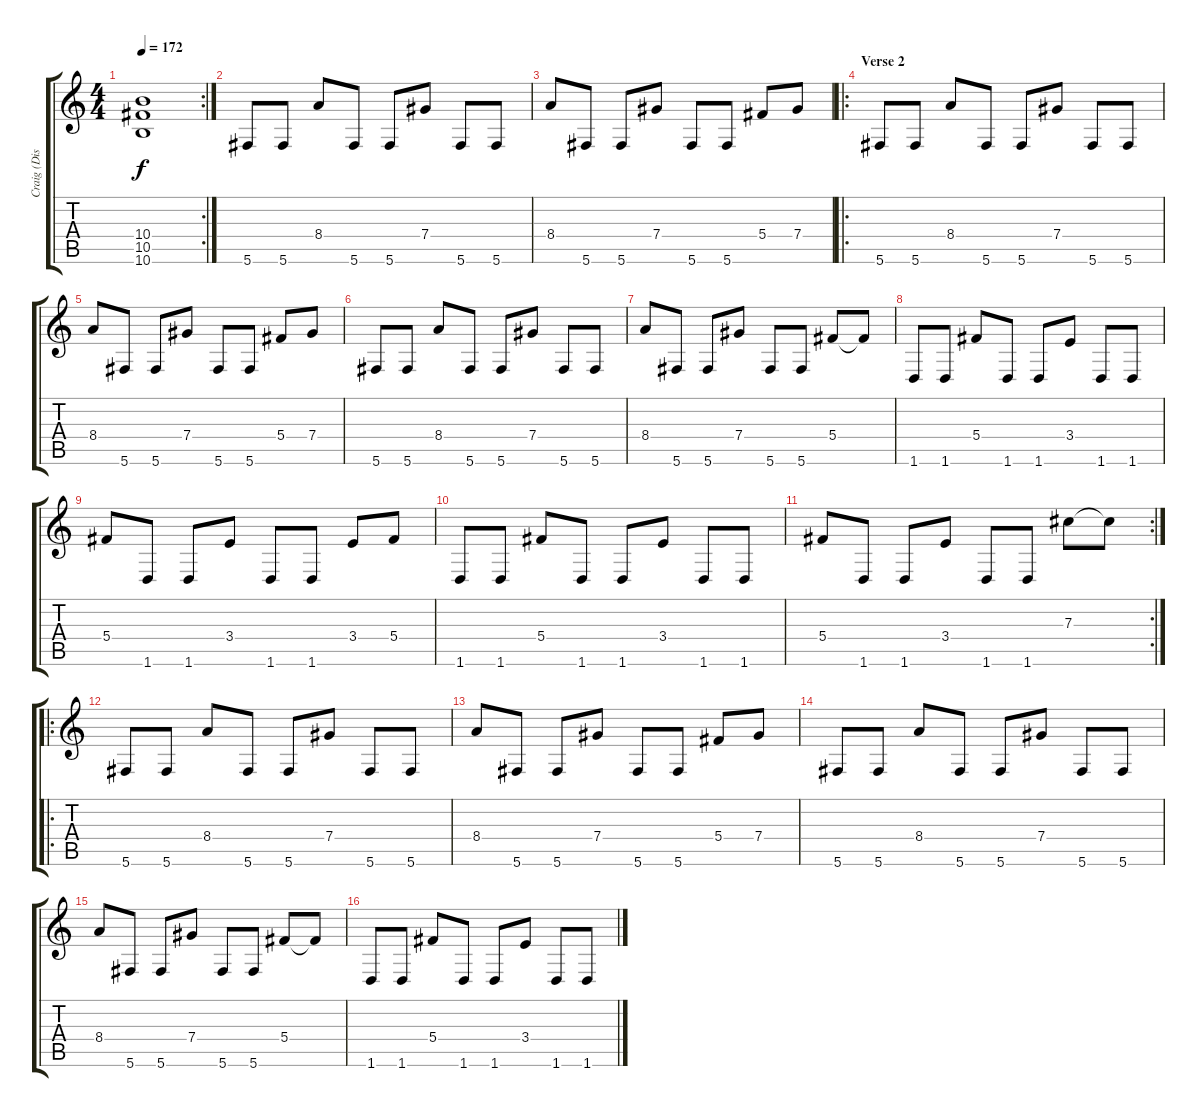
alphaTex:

\track ("Craig (Dist)" "Craig (Dis") {instrument distortionguitar}
\staff {score tabs}
\tuning (Eb4 Bb3 Gb3 Db3 Ab2 Db2) {hide}
\rc 2
\ts (4 4)
\tempo 172
\clef g2
\ks c
(10.4{t} 10.5{t} 10.6{t}).1{dy f} |
5.6.8 5.6.8 8.4.8 5.6.8 5.6.8 7.4.8 5.6.8 5.6.8 |
8.4.8 5.6.8 5.6.8 7.4.8 5.6.8 5.6.8 5.4.8 7.4.8 |
\ro
\section ("" "Verse 2")
5.6.8 5.6.8 8.4.8 5.6.8 5.6.8 7.4.8 5.6.8 5.6.8 |
8.4.8 5.6.8 5.6.8 7.4.8 5.6.8 5.6.8 5.4.8 7.4.8 |
5.6.8 5.6.8 8.4.8 5.6.8 5.6.8 7.4.8 5.6.8 5.6.8 |
8.4.8 5.6.8 5.6.8 7.4.8 5.6.8 5.6.8 5.4.8 5.4{t}.8 |
1.6.8 1.6.8 5.4.8 1.6.8 1.6.8 3.4.8 1.6.8 1.6.8 |
5.4.8 1.6.8 1.6.8 3.4.8 1.6.8 1.6.8 3.4.8 5.4.8 |
1.6.8 1.6.8 5.4.8 1.6.8 1.6.8 3.4.8 1.6.8 1.6.8 |
\rc 2
5.4.8 1.6.8 1.6.8 3.4.8 1.6.8 1.6.8 7.3.8 7.3{t}.8 |
\ro
5.6.8 5.6.8 8.4.8 5.6.8 5.6.8 7.4.8 5.6.8 5.6.8 |
8.4.8 5.6.8 5.6.8 7.4.8 5.6.8 5.6.8 5.4.8 7.4.8 |
5.6.8 5.6.8 8.4.8 5.6.8 5.6.8 7.4.8 5.6.8 5.6.8 |
8.4.8 5.6.8 5.6.8 7.4.8 5.6.8 5.6.8 5.4.8 5.4{t}.8 |
1.6.8 1.6.8 5.4.8 1.6.8 1.6.8 3.4.8 1.6.8 1.6.8
